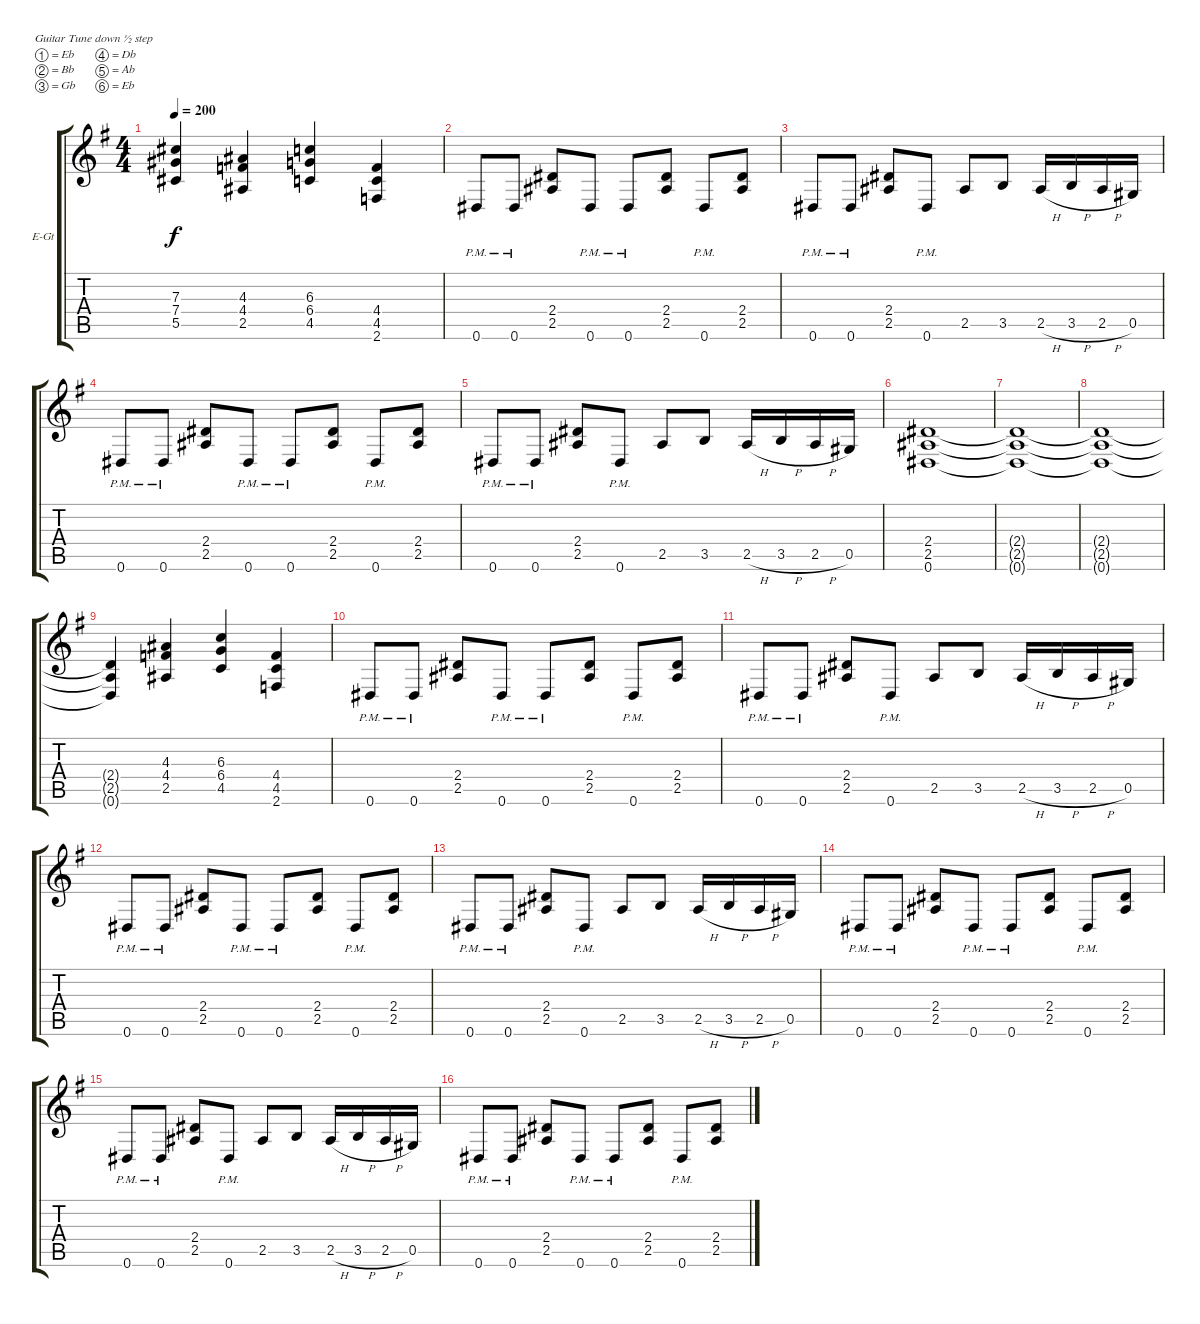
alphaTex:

\bracketExtendMode groupsimilarinstruments
\firstSystemTrackNameOrientation horizontal
\otherSystemsTrackNameOrientation horizontal
\track ("Matthew Tuck" "E-Gt") {instrument distortionguitar}
\staff {score tabs}
\tuning (Eb4 Bb3 Gb3 Db3 Ab2 Eb2)
\ts (4 4)
\tempo 200
\clef g2
\ks g
(7.3{t} 7.4{t} 5.5{t}).4{dy f} (4.3 4.4 2.5).4 (6.3 6.4 4.5).4 (4.4 4.5 2.6).4 |
0.6{pm}.8 0.6{pm}.8 (2.4 2.5).8 0.6{pm}.8 0.6{pm}.8 (2.4 2.5).8 0.6{pm}.8 (2.4 2.5).8 |
0.6{pm}.8 0.6{pm}.8 (2.4 2.5).8 0.6{pm}.8 2.5.8 3.5.8 2.5{h}.16 3.5{h}.16 2.5{h}.16 0.5.16 |
0.6{pm}.8 0.6{pm}.8 (2.4 2.5).8 0.6{pm}.8 0.6{pm}.8 (2.4 2.5).8 0.6{pm}.8 (2.4 2.5).8 |
0.6{pm}.8 0.6{pm}.8 (2.4 2.5).8 0.6{pm}.8 2.5.8 3.5.8 2.5{h}.16 3.5{h}.16 2.5{h}.16 0.5.16 |
(2.4 2.5 0.6).1 |
(2.4{t} 2.5{t} 0.6{t}).1 |
(2.4{t} 2.5{t} 0.6{t}).1 |
(2.4{t} 2.5{t} 0.6{t}).4 (4.3 4.4 2.5).4 (6.3 6.4 4.5).4 (4.4 4.5 2.6).4 |
0.6{pm}.8 0.6{pm}.8 (2.4 2.5).8 0.6{pm}.8 0.6{pm}.8 (2.4 2.5).8 0.6{pm}.8 (2.4 2.5).8 |
0.6{pm}.8 0.6{pm}.8 (2.4 2.5).8 0.6{pm}.8 2.5.8 3.5.8 2.5{h}.16 3.5{h}.16 2.5{h}.16 0.5.16 |
0.6{pm}.8 0.6{pm}.8 (2.4 2.5).8 0.6{pm}.8 0.6{pm}.8 (2.4 2.5).8 0.6{pm}.8 (2.4 2.5).8 |
0.6{pm}.8 0.6{pm}.8 (2.4 2.5).8 0.6{pm}.8 2.5.8 3.5.8 2.5{h}.16 3.5{h}.16 2.5{h}.16 0.5.16 |
0.6{pm}.8 0.6{pm}.8 (2.4 2.5).8 0.6{pm}.8 0.6{pm}.8 (2.4 2.5).8 0.6{pm}.8 (2.4 2.5).8 |
0.6{pm}.8 0.6{pm}.8 (2.4 2.5).8 0.6{pm}.8 2.5.8 3.5.8 2.5{h}.16 3.5{h}.16 2.5{h}.16 0.5.16 |
0.6{pm}.8 0.6{pm}.8 (2.4 2.5).8 0.6{pm}.8 0.6{pm}.8 (2.4 2.5).8 0.6{pm}.8 (2.4 2.5).8
